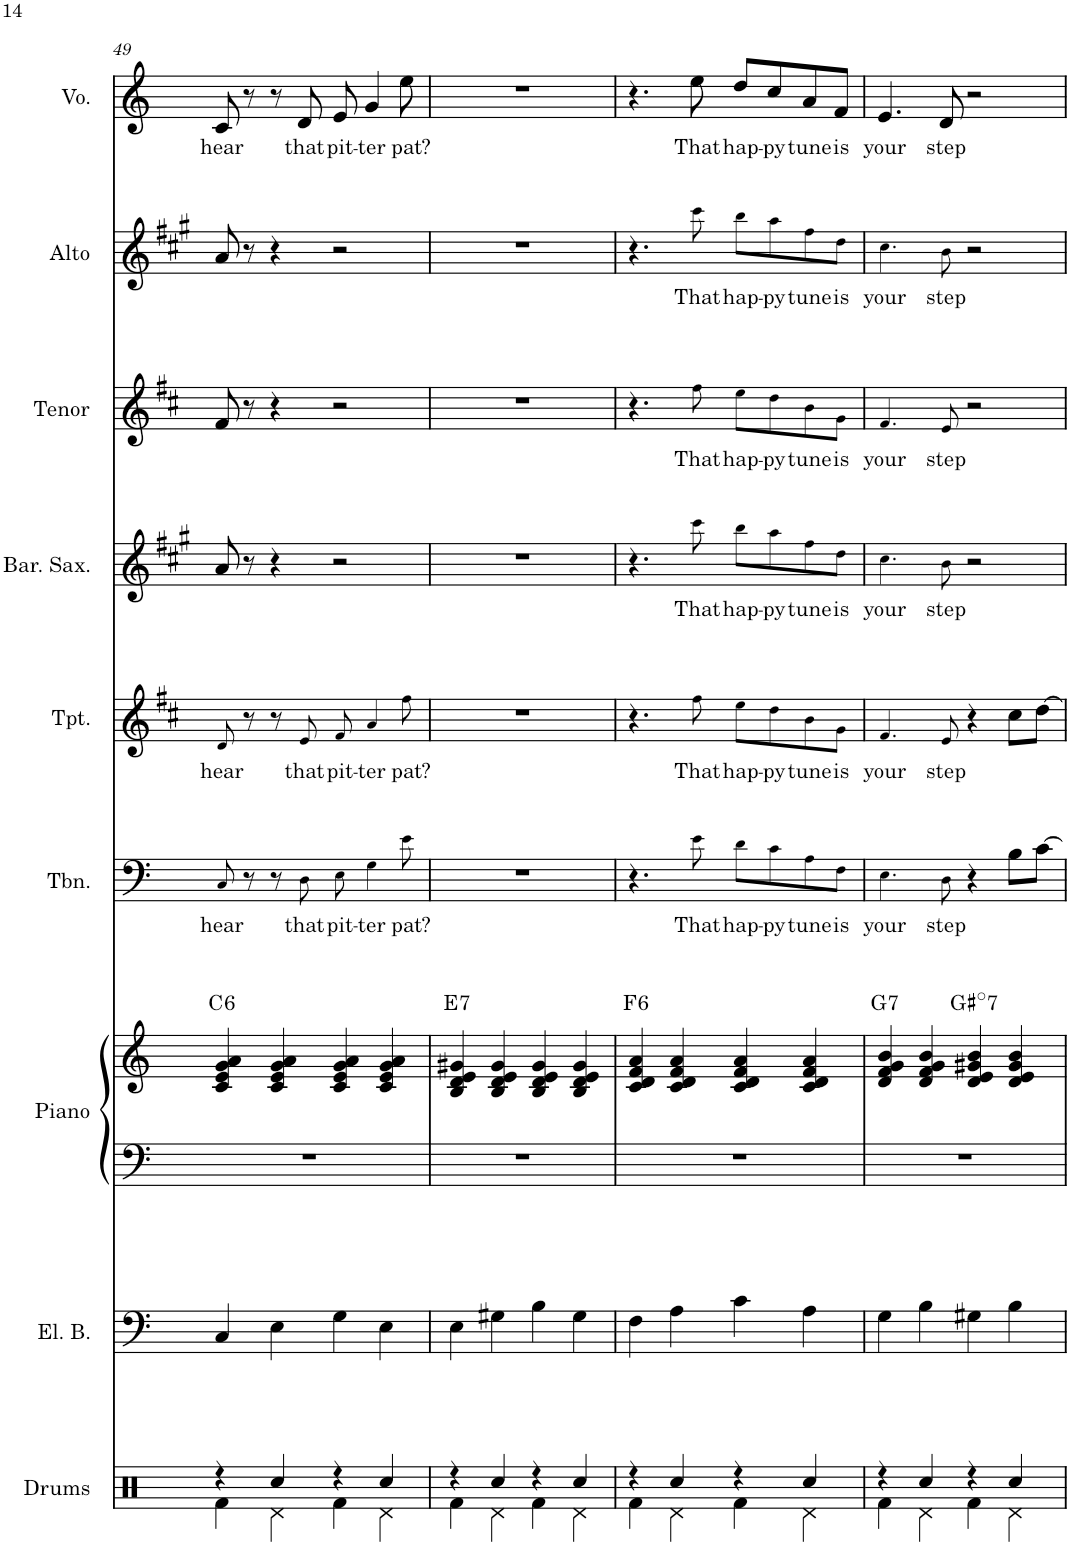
**kern	**kern	**kern	**kern	**harte	**kern	**text	**kern	**text	**kern	**text	**kern	**text	**kern	**text	**kern	**text
*part9	*part8	*part7	*part7	*part7	*part6	*part6	*part5	*part5	*part4	*part4	*part3	*part3	*part2	*part2	*part1	*part1
*staff10	*staff9	*staff8	*staff7	*	*staff6	*staff6	*staff5	*staff5	*staff4	*staff4	*staff3	*staff3	*staff2	*staff2	*staff1	*staff1
*I"Drums	*I"Electric Bass	*I"Piano	*	*	*I"Trombone	*	*I"Trumpet	*	*I"Baritone Saxophone	*	*I"Tenor Sax	*	*I"Alto Sax	*	*I"Voice	*
*I'Drums	*I'El. B.	*I'Piano	*	*	*I'Tbn.	*	*I'Tpt.	*	*I'Bar. Sax.	*	*I'Tenor	*	*I'Alto	*	*I'Vo.	*
!!LO:PB:g=z
*clefX	*clefF4	*clefF4	*clefG2	*	*clefF4	*	*clefG2	*	*clefG2	*	*clefG2	*	*clefG2	*	*clefG2	*
*	*Trd7c12	*	*	*	*	*	*Trd1c2	*	*Trd12c21	*	*Trd8c14	*	*Trd5c9	*	*	*
*k[]	*k[]	*k[]	*k[]	*	*k[]	*	*k[f#c#]	*	*k[f#c#g#]	*	*k[f#c#]	*	*k[f#c#g#]	*	*k[]	*
*M4/4	*M4/4	*M4/4	*M4/4	*	*M4/4	*	*M4/4	*	*M4/4	*	*M4/4	*	*M4/4	*	*M4/4	*
=49	=49	=49	=49	=49	=49	=49	=49	=49	=49	=49	=49	=49	=49	=49	=49	=49
*^	*	*	*	*	*	*	*	*	*	*	*	*	*	*	*	*
!	!	!	!	!	!LO:H:kt=6	!	!LO:LY:b	!	!LO:LY:b	!	!	!	!	!	!	!	!LO:LY:b
4r	4Rf\	4C/	1r	4c/ 4e/ 4g/ 4a/	C:maj6	8C/	hear	8d/	hear	8a/	.	8f#/	.	8a/	.	8c/	hear
.	.	.	.	.	.	8r	.	8r	.	8r	.	8r	.	8r	.	8r	.
4Rcc/	4Rd\	4E\	.	4c/ 4e/ 4g/ 4a/	.	8r	.	8r	.	4r	.	4r	.	4r	.	8r	.
!	!	!	!	!	!	!	!LO:LY:b	!	!LO:LY:b	!	!	!	!	!	!	!	!LO:LY:b
.	.	.	.	.	.	8D\	that	8e/	that	.	.	.	.	.	.	8d/	that
!	!	!	!	!	!	!	!LO:LY:b	!	!LO:LY:b	!	!	!	!	!	!	!	!LO:LY:b
4r	4Rf\	4G\	.	4c/ 4e/ 4g/ 4a/	.	8E\	pit-	8f#/	pit-	2r	.	2r	.	2r	.	8e/	pit-
!	!	!	!	!	!	!	!LO:LY:b	!	!LO:LY:b	!	!	!	!	!	!	!	!LO:LY:b
.	.	.	.	.	.	4G\	-ter	4a/	-ter	.	.	.	.	.	.	4g/	-ter
4Rcc/	4Rd\	4E\	.	4c/ 4e/ 4g/ 4a/	.	.	.	.	.	.	.	.	.	.	.	.	.
!	!	!	!	!	!	!	!LO:LY:b	!	!LO:LY:b	!	!	!	!	!	!	!	!LO:LY:b
.	.	.	.	.	.	8e\	pat?	8ff#\	pat?	.	.	.	.	.	.	8ee\	pat?
=50	=50	=50	=50	=50	=50	=50	=50	=50	=50	=50	=50	=50	=50	=50	=50	=50	=50
!	!	!	!	!	!LO:H:kt=7	!	!	!	!	!	!	!	!	!	!	!	!
4r	4Rf\	4E\	1r	4B/ 4d/ 4e/ 4g#X/	E:7	1r	.	1r	.	1r	.	1r	.	1r	.	1r	.
4Rcc/	4Rd\	4G#X\	.	4B/ 4d/ 4e/ 4g#/	.	.	.	.	.	.	.	.	.	.	.	.	.
4r	4Rf\	4B\	.	4B/ 4d/ 4e/ 4g#/	.	.	.	.	.	.	.	.	.	.	.	.	.
4Rcc/	4Rd\	4G#\	.	4B/ 4d/ 4e/ 4g#/	.	.	.	.	.	.	.	.	.	.	.	.	.
=51	=51	=51	=51	=51	=51	=51	=51	=51	=51	=51	=51	=51	=51	=51	=51	=51	=51
!	!	!	!	!	!LO:H:kt=6	!	!	!	!	!	!	!	!	!	!	!	!
4r	4Rf\	4F\	1r	4c/ 4d/ 4f/ 4a/	F:maj6	4.r	.	4.r	.	4.r	.	4.r	.	4.r	.	4.r	.
4Rcc/	4Rd\	4A\	.	4c/ 4d/ 4f/ 4a/	.	.	.	.	.	.	.	.	.	.	.	.	.
!	!	!	!	!	!	!	!LO:LY:b	!	!LO:LY:b	!	!LO:LY:b	!	!LO:LY:b	!	!LO:LY:b	!	!LO:LY:b
.	.	.	.	.	.	8e\	That	8ff#\	That	8ccc#\	That	8ff#\	That	8ccc#\	That	8ee\	That
!	!	!	!	!	!	!	!LO:LY:b	!	!LO:LY:b	!	!LO:LY:b	!	!LO:LY:b	!	!LO:LY:b	!	!LO:LY:b
4r	4Rf\	4c\	.	4c/ 4d/ 4f/ 4a/	.	8d\L	hap-	8ee\L	hap-	8bb\L	hap-	8ee\L	hap-	8bb\L	hap-	8dd/L	hap-
!	!	!	!	!	!	!	!LO:LY:b	!	!LO:LY:b	!	!LO:LY:b	!	!LO:LY:b	!	!LO:LY:b	!	!LO:LY:b
.	.	.	.	.	.	8c\	-py	8dd\	-py	8aa\	-py	8dd\	-py	8aa\	-py	8cc/	-py
!	!	!	!	!	!	!	!LO:LY:b	!	!LO:LY:b	!	!LO:LY:b	!	!LO:LY:b	!	!LO:LY:b	!	!LO:LY:b
4Rcc/	4Rd\	4A\	.	4c/ 4d/ 4f/ 4a/	.	8A\	tune	8b\	tune	8ff#\	tune	8b\	tune	8ff#\	tune	8a/	tune
!	!	!	!	!	!	!	!LO:LY:b	!	!LO:LY:b	!	!LO:LY:b	!	!LO:LY:b	!	!LO:LY:b	!	!LO:LY:b
.	.	.	.	.	.	8F\J	is	8g\J	is	8dd\J	is	8g\J	is	8dd\J	is	8f/J	is
=52	=52	=52	=52	=52	=52	=52	=52	=52	=52	=52	=52	=52	=52	=52	=52	=52	=52
!	!	!	!	!	!LO:H:kt=7	!	!LO:LY:b	!	!LO:LY:b	!	!LO:LY:b	!	!LO:LY:b	!	!LO:LY:b	!	!LO:LY:b
4r	4Rf\	4G\	1r	4d/ 4f/ 4g/ 4b/	G:7	4.E\	your	4.f#/	your	4.cc#\	your	4.f#/	your	4.cc#\	your	4.e/	your
4Rcc/	4Rd\	4B\	.	4d/ 4f/ 4g/ 4b/	.	.	.	.	.	.	.	.	.	.	.	.	.
!	!	!	!	!	!	!	!LO:LY:b	!	!LO:LY:b	!	!LO:LY:b	!	!LO:LY:b	!	!LO:LY:b	!	!LO:LY:b
.	.	.	.	.	.	8D\	step	8e/	step	8b\	step	8e/	step	8b\	step	8d/	step
!	!	!	!	!	!LO:H:kt=7	!	!	!	!	!	!	!	!	!	!	!	!
4r	4Rf\	4G#X\	.	4d/ 4e/ 4g#X/ 4b/	G#:dim7	4r	.	4r	.	2r	.	2r	.	2r	.	2r	.
4Rcc/	4Rd\	4B\	.	4d/ 4e/ 4g#/ 4b/	.	8B\L	.	8cc#\L	.	.	.	.	.	.	.	.	.
.	.	.	.	.	.	[8c\J	.	[8dd\J	.	.	.	.	.	.	.	.	.
*v	*v	*	*	*	*	*	*	*	*	*	*	*	*	*	*	*	*
=	=	=	=	=	=	=	=	=	=	=	=	=	=	=	=	=
*-	*-	*-	*-	*-	*-	*-	*-	*-	*-	*-	*-	*-	*-	*-	*-	*-
